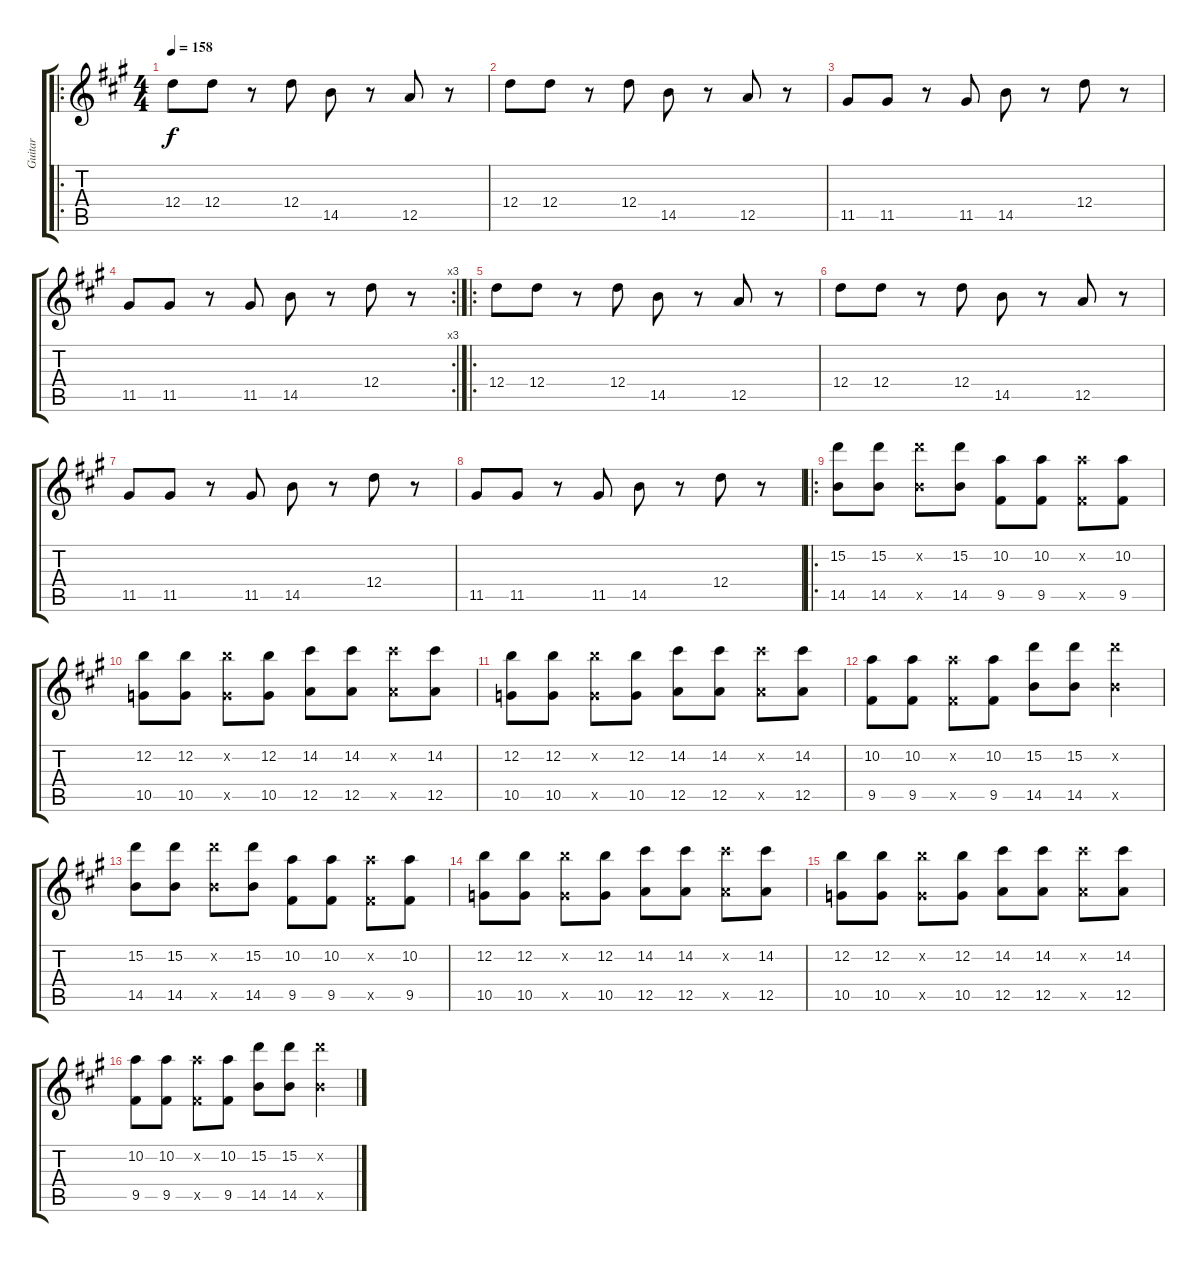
\track ("Guitar" "Guitar") {instrument overdrivenguitar}
\staff {score tabs}
\tuning (E4 B3 G3 D3 A2 E2) {hide}
\ro
\ts (4 4)
\tempo 158
\clef g2
\ks a
12.4.8{dy f} 12.4.8 r.8 12.4.8 14.5.8 r.8 12.5.8 r.8 |
12.4.8 12.4.8 r.8 12.4.8 14.5.8 r.8 12.5.8 r.8 |
11.5.8 11.5.8 r.8 11.5.8 14.5.8 r.8 12.4.8 r.8 |
\rc 3
11.5.8 11.5.8 r.8 11.5.8 14.5.8 r.8 12.4.8 r.8 |
\ro
12.4.8 12.4.8 r.8 12.4.8 14.5.8 r.8 12.5.8 r.8 |
12.4.8 12.4.8 r.8 12.4.8 14.5.8 r.8 12.5.8 r.8 |
11.5.8 11.5.8 r.8 11.5.8 14.5.8 r.8 12.4.8 r.8 |
11.5.8 11.5.8 r.8 11.5.8 14.5.8 r.8 12.4.8 r.8 |
\ro
(15.2 14.5).8 (15.2 14.5).8 (15.2{x} 14.5{x}).8 (15.2 14.5).8 (10.2 9.5).8 (10.2 9.5).8 (10.2{x} 9.5{x}).8 (10.2 9.5).8 |
(12.2 10.5).8 (12.2 10.5).8 (12.2{x} 10.5{x}).8 (12.2 10.5).8 (14.2 12.5).8 (14.2 12.5).8 (14.2{x} 12.5{x}).8 (14.2 12.5).8 |
(12.2 10.5).8 (12.2 10.5).8 (12.2{x} 10.5{x}).8 (12.2 10.5).8 (14.2 12.5).8 (14.2 12.5).8 (14.2{x} 12.5{x}).8 (14.2 12.5).8 |
(10.2 9.5).8 (10.2 9.5).8 (10.2{x} 9.5{x}).8 (10.2 9.5).8 (15.2 14.5).8 (15.2 14.5).8 (15.2{x} 14.5{x}).4 |
(15.2 14.5).8 (15.2 14.5).8 (15.2{x} 14.5{x}).8 (15.2 14.5).8 (10.2 9.5).8 (10.2 9.5).8 (10.2{x} 9.5{x}).8 (10.2 9.5).8 |
(12.2 10.5).8 (12.2 10.5).8 (12.2{x} 10.5{x}).8 (12.2 10.5).8 (14.2 12.5).8 (14.2 12.5).8 (14.2{x} 12.5{x}).8 (14.2 12.5).8 |
(12.2 10.5).8 (12.2 10.5).8 (12.2{x} 10.5{x}).8 (12.2 10.5).8 (14.2 12.5).8 (14.2 12.5).8 (14.2{x} 12.5{x}).8 (14.2 12.5).8 |
(10.2 9.5).8 (10.2 9.5).8 (10.2{x} 9.5{x}).8 (10.2 9.5).8 (15.2 14.5).8 (15.2 14.5).8 (15.2{x} 14.5{x}).4
